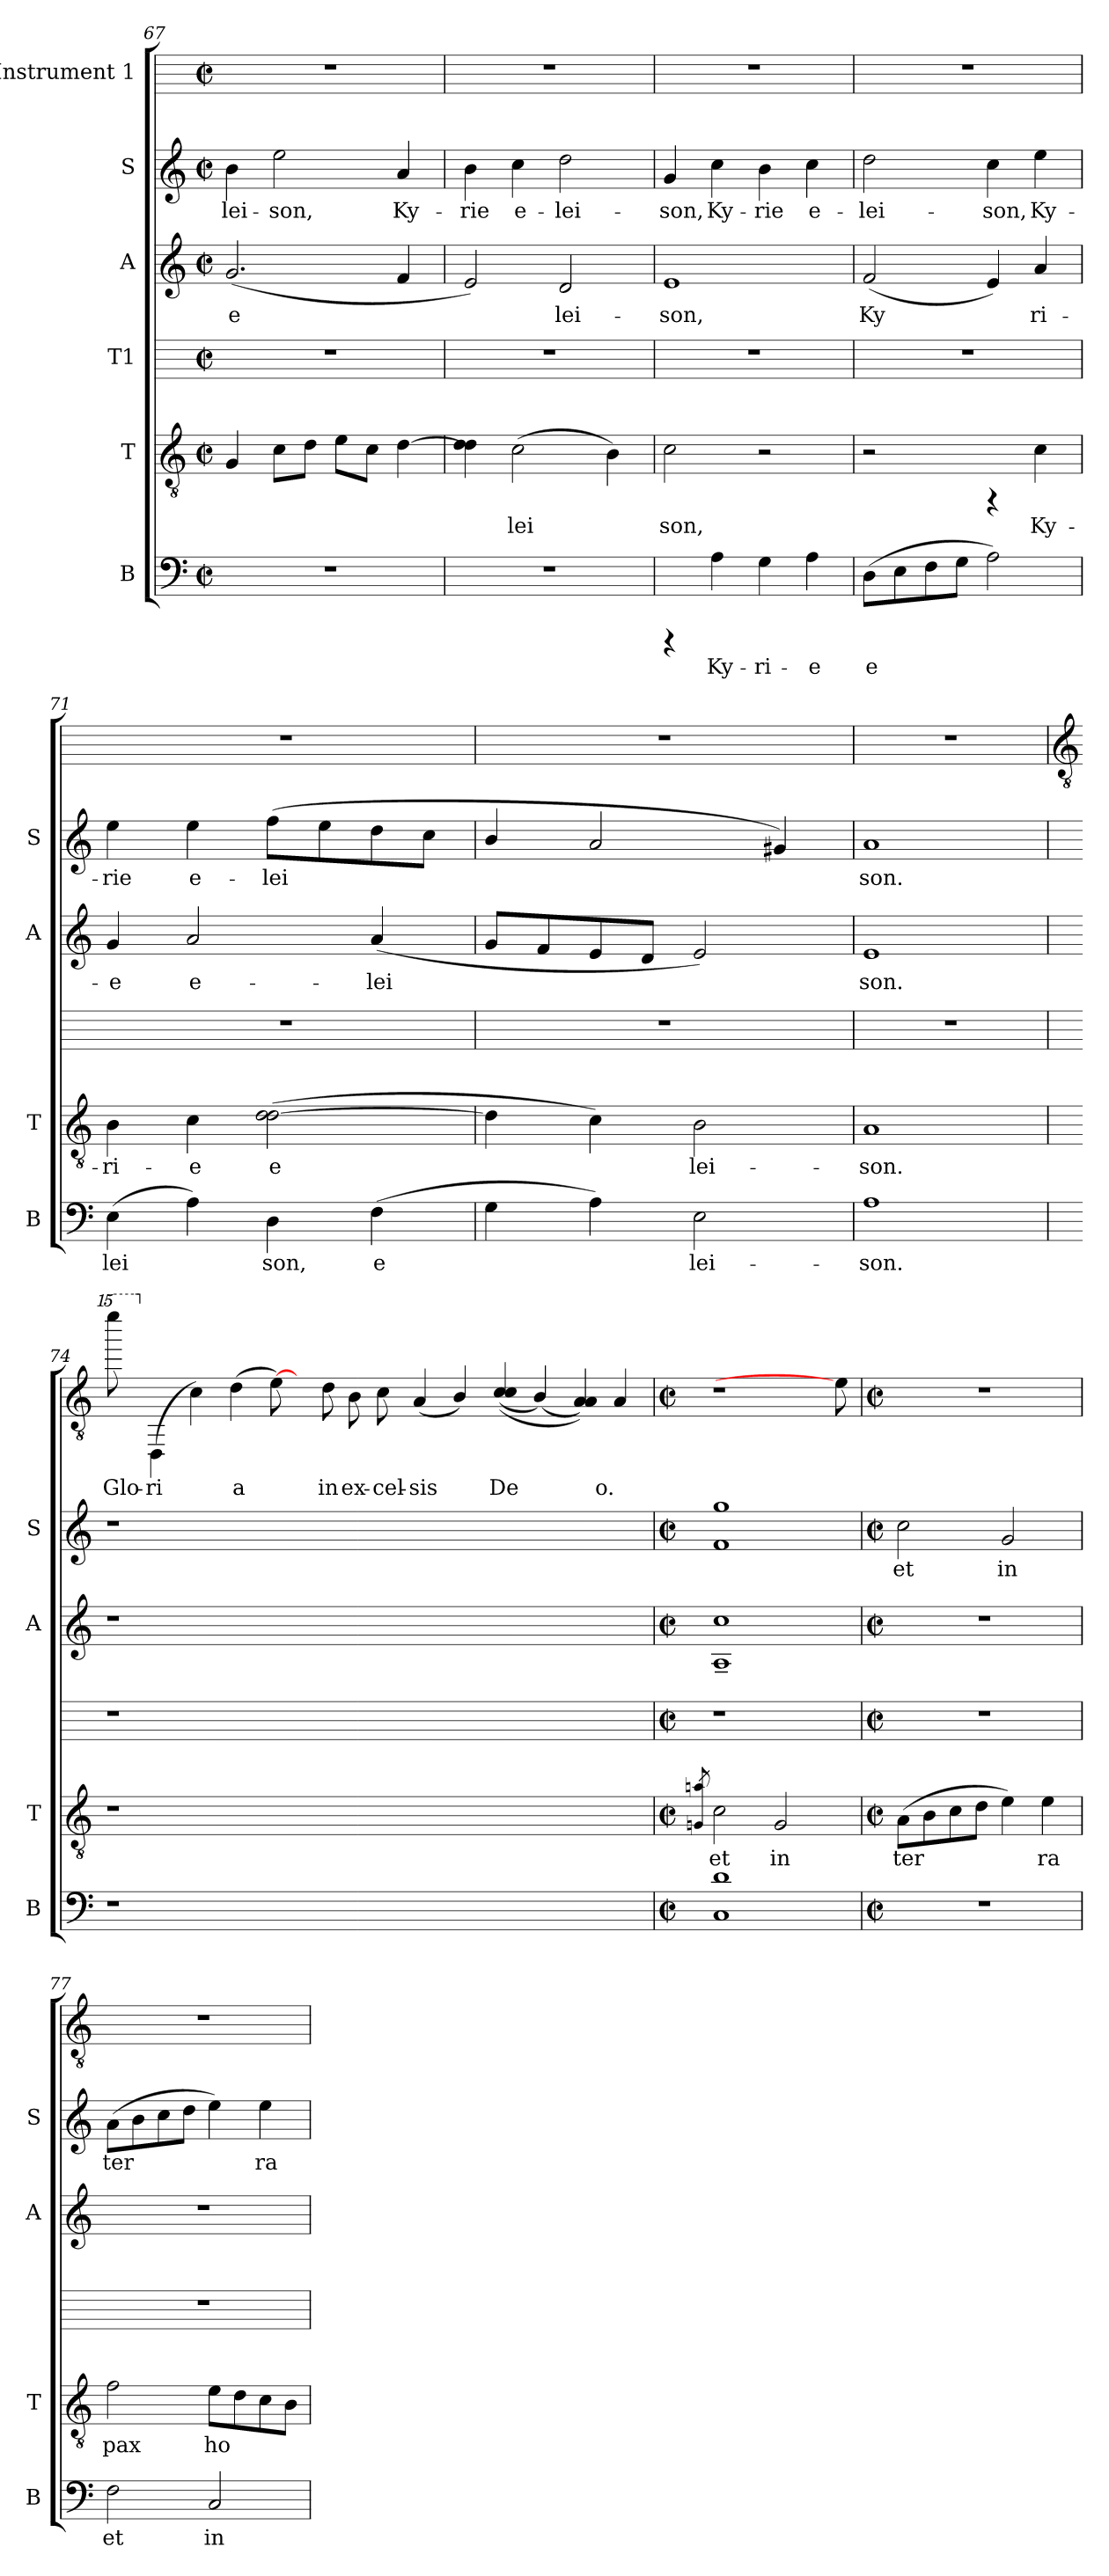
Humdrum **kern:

**kern	**text	**kern	**text	**kern	**kern	**text	**kern	**text	**kern	**text
*part6	*part6	*part5	*part5	*part4	*part3	*part3	*part2	*part2	*part1	*part1
*staff6	*staff6	*staff5	*staff5	*staff4	*staff3	*staff3	*staff2	*staff2	*staff1	*staff1
*I"B	*	*I"T	*	*I"T1	*I"A	*	*I"S	*	*I"Instrument 1	*
*I'B	*	*I'T	*	*	*I'A	*	*I'S	*	*	*
*clefF4	*	*clefGv2	*	*	*clefG2	*	*clefG2	*	*	*
*k[]	*	*k[]	*	*k[]	*k[]	*	*k[]	*	*k[]	*
*C:	*	*C:	*	*C:	*C:	*	*C:	*	*C:	*
*M2/2	*	*M2/2	*	*M2/2	*M2/2	*	*M2/2	*	*M2/2	*
*met(c|)	*	*met(c|)	*	*met(c|)	*met(c|)	*	*met(c|)	*	*met(c|)	*
=67	=67	=67	=67	=67	=67	=67	=67	=67	=67	=67
!	!	!	!LO:LY:b:cj	!	!	!LO:LY:b:cj	!	!LO:LY:b:cj	!	!
1r	.	4G/	--	1r	(<2.g/	e-	4b\	-lei-	1r	.
!	!	!	!LO:LY:b:cj	!	!	!	!	!LO:LY:b:cj	!	!
.	.	8c\L	--	.	.	.	2ee\	-son,	.	.
!	!	!	!LO:LY:b:cj	!	!	!	!	!	!	!
.	.	8d\J	--	.	.	.	.	.	.	.
!	!	!	!LO:LY:b:cj	!	!	!	!	!	!	!
.	.	8e\L	--	.	.	.	.	.	.	.
!	!	!	!LO:LY:b:cj	!	!	!	!	!	!	!
.	.	8c\J	--	.	.	.	.	.	.	.
!	!	!	!LO:LY:b:cj	!	!	!LO:LY:b:cj	!	!LO:LY:b:cj	!	!
.	.	[>4d\	--	.	4f/	--	4a/	Ky-	.	.
=68	=68	=68	=68	=68	=68	=68	=68	=68	=68	=68
!	!	!	!LO:LY:b:cj	!	!	!LO:LY:b:cj	!	!LO:LY:b:cj	!	!
1r	.	4d\ 4d\]	--	1r	2e/)	--	4b\	-rie	1r	.
!	!	!	!LO:LY:b:cj	!	!	!	!	!LO:LY:b:cj	!	!
.	.	(>2c\	-lei-	.	.	.	4cc\	e-	.	.
!	!	!	!	!	!	!LO:LY:b:cj	!	!LO:LY:b:cj	!	!
.	.	.	.	.	2d/	-lei-	2dd\	-lei-	.	.
!	!	!	!LO:LY:b:cj	!	!	!	!	!	!	!
.	.	4B\)	--	.	.	.	.	.	.	.
!!LO:LB:g=z
=69	=69	=69	=69	=69	=69	=69	=69	=69	=69	=69
!	!	!	!LO:LY:b:cj	!	!	!LO:LY:b:cj	!	!LO:LY:b:cj	!	!
4rCCC	.	2c\	-son,	1r	1e	-son,	4g/	-son,	1r	.
!	!LO:LY:b:cj	!	!	!	!	!	!	!LO:LY:b:cj	!	!
4A\	Ky-	.	.	.	.	.	4cc\	Ky-	.	.
!	!LO:LY:b:cj	!	!	!	!	!	!	!LO:LY:b:cj	!	!
4G\	-ri-	2r	.	.	.	.	4b\	-rie	.	.
!	!LO:LY:b:cj	!	!	!	!	!	!	!LO:LY:b:cj	!	!
4A\	-e	.	.	.	.	.	4cc\	e-	.	.
=70	=70	=70	=70	=70	=70	=70	=70	=70	=70	=70
!	!LO:LY:b:cj	!	!	!	!	!LO:LY:b:cj	!	!LO:LY:b:cj	!	!
(>8D\L	e-	2r	.	1r	(<2f/	Ky-	2dd\	-lei-	1r	.
!	!LO:LY:b:cj	!	!	!	!	!	!	!	!	!
8E\	--	.	.	.	.	.	.	.	.	.
!	!LO:LY:b:cj	!	!	!	!	!	!	!	!	!
8F\	--	.	.	.	.	.	.	.	.	.
!	!LO:LY:b:cj	!	!	!	!	!	!	!	!	!
8G\J	--	.	.	.	.	.	.	.	.	.
!	!LO:LY:b:cj	!	!	!	!	!LO:LY:b:cj	!	!LO:LY:b:cj	!	!
2A\)	--	4rFF	.	.	4e/)	--	4cc\	-son,	.	.
!	!	!	!LO:LY:b:cj	!	!	!LO:LY:b:cj	!	!LO:LY:b:cj	!	!
.	.	4c\	Ky-	.	4a/	-ri-	4ee\	Ky-	.	.
=71	=71	=71	=71	=71	=71	=71	=71	=71	=71	=71
!	!LO:LY:b:cj	!	!LO:LY:b:cj	!	!	!LO:LY:b:cj	!	!LO:LY:b:cj	!	!
(>4E\	-lei-	4B\	-ri-	1r	4g/	-e	4ee\	-rie	1r	.
!	!LO:LY:b:cj	!	!LO:LY:b:cj	!	!	!LO:LY:b:cj	!	!LO:LY:b:cj	!	!
4A\)	--	4c\	-e	.	2a/	e-	4ee\	e-	.	.
!	!LO:LY:b:cj	!	!LO:LY:b:cj	!	!	!	!	!LO:LY:b:cj	!	!
4D\	-son,	(>2d\ [>2d\	e-	.	.	.	(>8ff\L	-lei-	.	.
!	!	!	!	!	!	!	!	!LO:LY:b:cj	!	!
.	.	.	.	.	.	.	8ee\	--	.	.
!	!LO:LY:b:cj	!	!	!	!	!LO:LY:b:cj	!	!LO:LY:b:cj	!	!
(>4F\	e-	.	.	.	(<4a/	-lei-	8dd\	--	.	.
!	!	!	!	!	!	!	!	!LO:LY:b:cj	!	!
.	.	.	.	.	.	.	8cc\J	--	.	.
=72	=72	=72	=72	=72	=72	=72	=72	=72	=72	=72
!	!LO:LY:b:cj	!	!LO:LY:b:cj	!	!	!LO:LY:b:cj	!	!LO:LY:b:cj	!	!
4G\	--	4d\]	--	1r	8g/L	--	4b/	--	1r	.
!	!	!	!	!	!	!LO:LY:b:cj	!	!	!	!
.	.	.	.	.	8f/	--	.	.	.	.
!	!LO:LY:b:cj	!	!LO:LY:b:cj	!	!	!LO:LY:b:cj	!	!LO:LY:b:cj	!	!
4A\)	--	4c\)	--	.	8e/	--	2a/	--	.	.
!	!	!	!	!	!	!LO:LY:b:cj	!	!	!	!
.	.	.	.	.	8d/J	--	.	.	.	.
!	!LO:LY:b:cj	!	!LO:LY:b:cj	!	!	!LO:LY:b:cj	!	!	!	!
2E\	-lei-	2B\	-lei-	.	2e/)	--	.	.	.	.
!	!	!	!	!	!	!	!	!LO:LY:b:cj	!	!
.	.	.	.	.	.	.	4g#/)	--	.	.
=73	=73	=73	=73	=73	=73	=73	=73	=73	=73	=73
!	!LO:LY:b:cj	!	!LO:LY:b:cj	!	!	!LO:LY:b:cj	!	!LO:LY:b:cj	!	!
1A	-son.	1A	-son.	1r	1e	-son.	1a	-son.	1r	.
!!LO:PB:g=z
=74!	=74!	=74!	=74!	=74!	=74!	=74!	=74!	=74!	=74!	=74!
*	*	*	*	*	*	*	*	*	*clefGv2	*
*	*	*	*	*	*	*	*	*	*15ma	*
!	!	!	!	!	!	!	!	!	!	!LO:LY:b:rj
1r	.	1r	.	1r	1r	.	1r	.	8eeeee\	-Glo-
*	*	*	*	*	*	*	*	*	*X15ma	*
!	!	!	!	!	!	!	!	!	!	!LO:LY:b:rj
.	.	.	.	.	.	.	.	.	(>4DD\	-ri-
!	!	!	!	!	!	!	!	!	!	!LO:LY:b:rj
.	.	.	.	.	.	.	.	.	4c\)	--
!	!	!	!	!	!	!	!	!	!	!LO:LY:b:rj
.	.	.	.	.	.	.	.	.	(<4d\	-a
!	!	!	!	!	!	!	!	!	!	!LO:LY:b:rj
.	.	.	.	.	.	.	.	.	[8e\)	.
0ryy	.	0ryy	.	0ryy	0ryy	.	0ryy	.	8ryy	.
!	!	!	!	!	!	!	!	!	!	!LO:LY:b:rj
.	.	.	.	.	.	.	.	.	8d\	in
!	!	!	!	!	!	!	!	!	!	!LO:LY:b:rj
.	.	.	.	.	.	.	.	.	8B\	ex-
!	!	!	!	!	!	!	!	!	!	!LO:LY:b:rj
.	.	.	.	.	.	.	.	.	8c\	-cel-
!	!	!	!	!	!	!	!	!	!	!LO:LY:b:rj
.	.	.	.	.	.	.	.	.	(>4A/	-sis
!	!	!	!	!	!	!	!	!	!	!LO:LY:b:rj
.	.	.	.	.	.	.	.	.	4B/)	.
!	!	!	!	!	!	!	!	!	!	!LO:LY:b:rj
.	.	.	.	.	.	.	.	.	(<(>4c/ 4c/	De-
!	!	!	!	!	!	!	!	!	!	!LO:LY:b:rj
.	.	.	.	.	.	.	.	.	(>4B/)	--
!	!	!	!	!	!	!	!	!	!	!LO:LY:b:rj
.	.	.	.	.	.	.	.	.	4A/ 4A/))	--
!	!	!	!	!	!	!	!	!	!	!LO:LY:b:rj
.	.	.	.	.	.	.	.	.	4A/	-o.
!!LO:LB:g=z
=75	=75	=75	=75	=75	=75	=75	=75	=75	=75	=75
*M2/2	*	*M2/2	*	*M2/2	*M2/2	*	*M2/2	*	*M2/2	*
*met(c|)	*	*met(c|)	*	*met(c|)	*met(c|)	*	*met(c|)	*	*met(c|)	*
.	.	8qan/ 8qGn/	.	.	.	.	.	.	.	.
!	!LO:LY:b:cj	!	!LO:LY:b:cj	!	!	!LO:LY:b:cj	!	!LO:LY:b:cj	!	!
1d 1C	.	2c\	et	1r	1cc~> 1A~>	.	1gg 1f	.	1r	.
!	!	!	!LO:LY:b:cj	!	!	!	!	!	!	!
.	.	2G/	in	.	.	.	.	.	.	.
8ryy	.	8ryy	.	8ryy	8ryy	.	8ryy	.	8e\]	.
=76	=76	=76	=76	=76	=76	=76	=76	=76	=76	=76
*M2/2	*	*M2/2	*	*M2/2	*M2/2	*	*M2/2	*	*M2/2	*
*met(c|)	*	*met(c|)	*	*met(c|)	*met(c|)	*	*met(c|)	*	*met(c|)	*
!	!	!	!LO:LY:b:cj	!	!	!	!	!LO:LY:b:cj	!	!
1r	.	(>8A\L	ter-	1r	1r	.	2cc\	et	1r	.
!	!	!	!LO:LY:b:cj	!	!	!	!	!	!	!
.	.	8B\	--	.	.	.	.	.	.	.
!	!	!	!LO:LY:b:cj	!	!	!	!	!	!	!
.	.	8c\	--	.	.	.	.	.	.	.
!	!	!	!LO:LY:b:cj	!	!	!	!	!	!	!
.	.	8d\J	--	.	.	.	.	.	.	.
!	!	!	!LO:LY:b:cj	!	!	!	!	!LO:LY:b:cj	!	!
.	.	4e\)	--	.	.	.	2g/	in	.	.
!	!	!	!LO:LY:b:cj	!	!	!	!	!	!	!
.	.	4e\	-ra	.	.	.	.	.	.	.
=77	=77	=77	=77	=77	=77	=77	=77	=77	=77	=77
!	!LO:LY:b:cj	!	!LO:LY:b:cj	!	!	!	!	!LO:LY:b:cj	!	!
2F\	et	2f\	pax	1r	1r	.	(>8a\L	ter-	1r	.
!	!	!	!	!	!	!	!	!LO:LY:b:cj	!	!
.	.	.	.	.	.	.	8b\	--	.	.
!	!	!	!	!	!	!	!	!LO:LY:b:cj	!	!
.	.	.	.	.	.	.	8cc\	--	.	.
!	!	!	!	!	!	!	!	!LO:LY:b:cj	!	!
.	.	.	.	.	.	.	8dd\J	--	.	.
!	!LO:LY:b:cj	!	!LO:LY:b:cj	!	!	!	!	!LO:LY:b:cj	!	!
2C/	in	8e\L	ho-	.	.	.	4ee\)	--	.	.
!	!	!	!LO:LY:b:cj	!	!	!	!	!	!	!
.	.	8d\	--	.	.	.	.	.	.	.
!	!	!	!LO:LY:b:cj	!	!	!	!	!LO:LY:b:cj	!	!
.	.	8c\	--	.	.	.	4ee\	-ra	.	.
!	!	!	!LO:LY:b:cj	!	!	!	!	!	!	!
.	.	8B\J	--	.	.	.	.	.	.	.
=	=	=	=	=	=	=	=	=	=	=
*-	*-	*-	*-	*-	*-	*-	*-	*-	*-	*-
